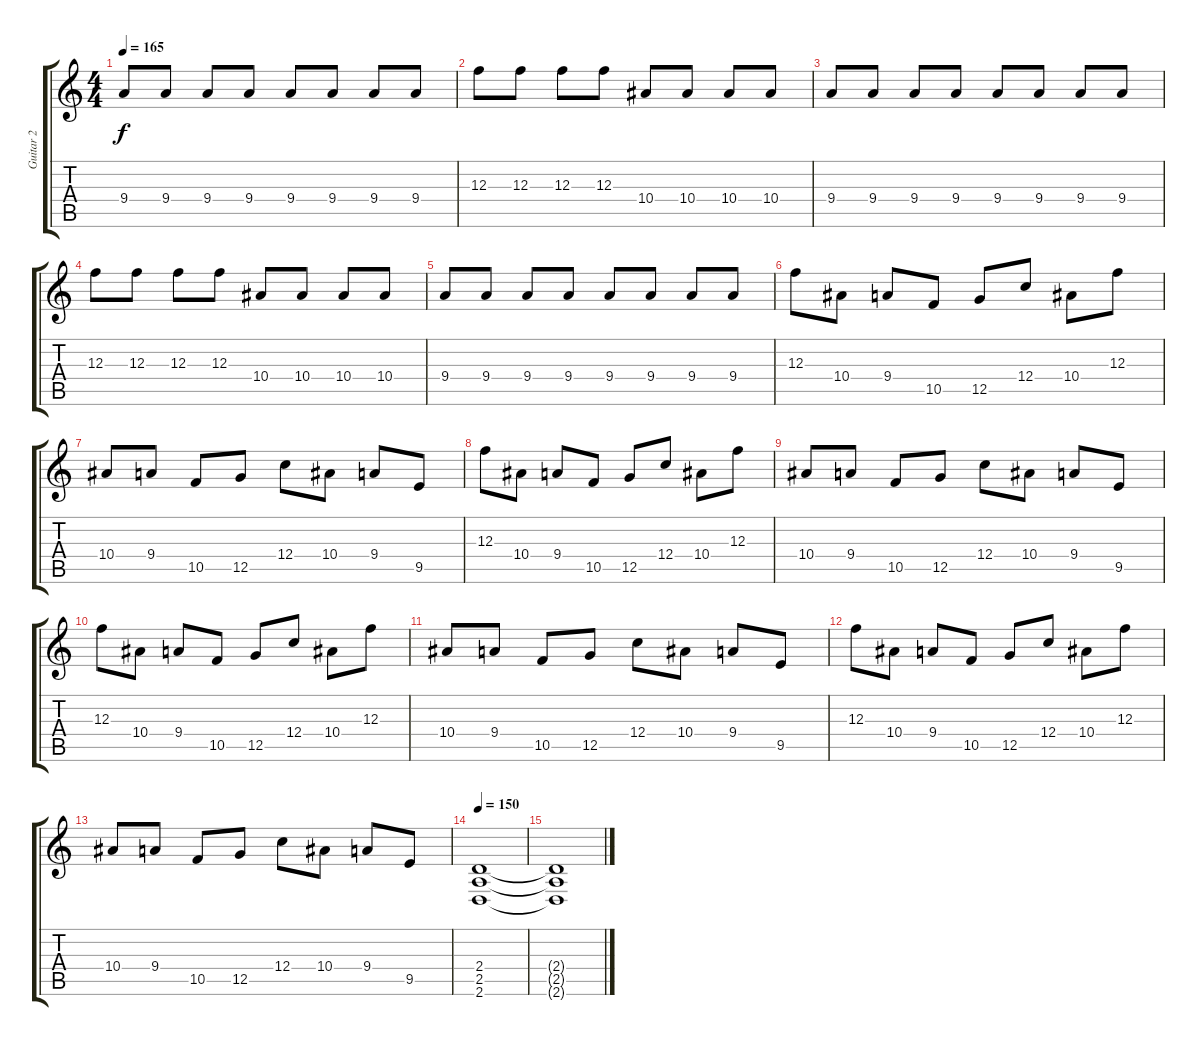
\track ("Guitar 2" "Guitar 2") {instrument distortionguitar}
\staff {score tabs}
\tuning (D4 A3 F3 C3 G2 C2) {hide}
\ts (4 4)
\tempo 165
\clef g2
\ks c
9.4.8{dy f} 9.4.8 9.4.8 9.4.8 9.4.8 9.4.8 9.4.8 9.4.8 |
12.3.8 12.3.8 12.3.8 12.3.8 10.4.8 10.4.8 10.4.8 10.4.8 |
9.4.8 9.4.8 9.4.8 9.4.8 9.4.8 9.4.8 9.4.8 9.4.8 |
12.3.8 12.3.8 12.3.8 12.3.8 10.4.8 10.4.8 10.4.8 10.4.8 |
9.4.8 9.4.8 9.4.8 9.4.8 9.4.8 9.4.8 9.4.8 9.4.8 |
12.3.8 10.4.8 9.4.8 10.5.8 12.5.8 12.4.8 10.4.8 12.3.8 |
10.4.8 9.4.8 10.5.8 12.5.8 12.4.8 10.4.8 9.4.8 9.5.8 |
12.3.8 10.4.8 9.4.8 10.5.8 12.5.8 12.4.8 10.4.8 12.3.8 |
10.4.8 9.4.8 10.5.8 12.5.8 12.4.8 10.4.8 9.4.8 9.5.8 |
12.3.8 10.4.8 9.4.8 10.5.8 12.5.8 12.4.8 10.4.8 12.3.8 |
10.4.8 9.4.8 10.5.8 12.5.8 12.4.8 10.4.8 9.4.8 9.5.8 |
12.3.8 10.4.8 9.4.8 10.5.8 12.5.8 12.4.8 10.4.8 12.3.8 |
10.4.8 9.4.8 10.5.8 12.5.8 12.4.8 10.4.8 9.4.8 9.5.8 |
\tempo 150
(2.4 2.5 2.6).1 |
(2.4{t} 2.5{t} 2.6{t}).1
